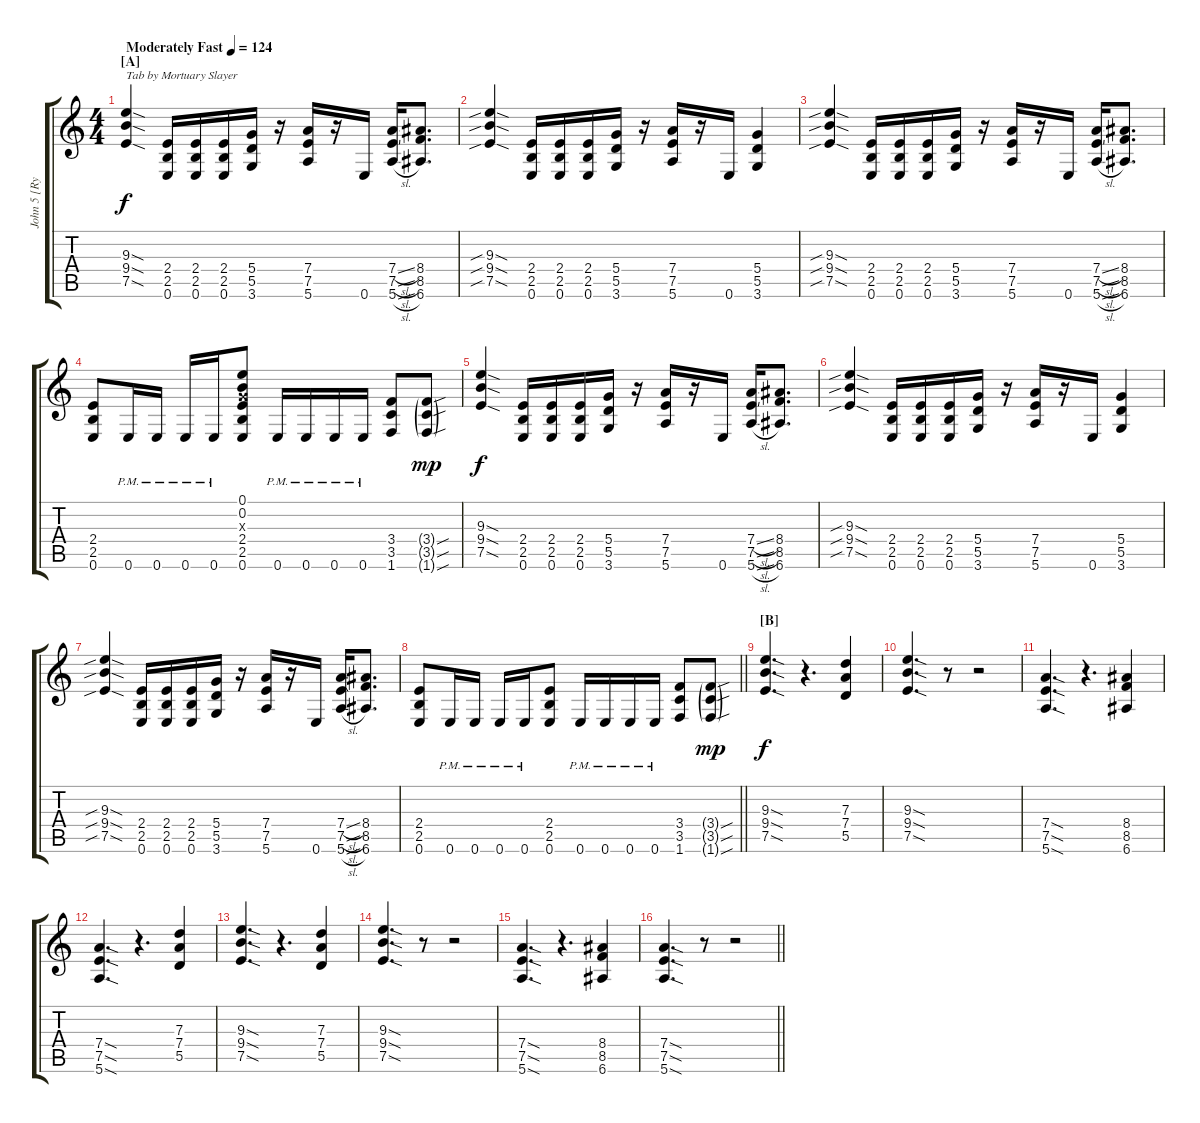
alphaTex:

\track ("John 5 [Rythmic]" "John 5 [Ry") {instrument distortionguitar}
\staff {score tabs}
\tuning (E4 B3 G3 D3 A2 E2) {hide}
\ts (4 4)
\section ("" "[A]")
\tempo (124 "Moderately Fast")
\clef g2
\ks c
(9.3{sod} 9.4{sod} 7.5{sod}).4{txt "Tab by Mortuary Slayer" dy f instrument distortionguitar} (2.4 2.5 0.6).16 (2.4 2.5 0.6).16 (2.4 2.5 0.6).16 (5.4 5.5 3.6).16 r.16{txt ""} (7.4 7.5 5.6).16 r.16 0.6.16 (7.4{sl} 7.5{sl} 5.6{sl}).16 (8.4 8.5 6.6).8{d} |
(9.3{sib sod} 9.4{sib sod} 7.5{sib sod}).4 (2.4 2.5 0.6).16 (2.4 2.5 0.6).16 (2.4 2.5 0.6).16 (5.4 5.5 3.6).16 r.16 (7.4 7.5 5.6).16 r.16 0.6.16 (5.4 5.5 3.6).4 |
(9.3{sib sod} 9.4{sib sod} 7.5{sib sod}).4 (2.4 2.5 0.6).16 (2.4 2.5 0.6).16 (2.4 2.5 0.6).16 (5.4 5.5 3.6).16 r.16 (7.4 7.5 5.6).16 r.16 0.6.16 (7.4{sl} 7.5{sl} 5.6{sl}).16 (8.4 8.5 6.6).8{d} |
(2.4 2.5 0.6).8 0.6{pm}.16 0.6{pm}.16 0.6{pm}.16 0.6{pm}.16 (0.1 0.2 0.3{x} 2.4 2.5 0.6).8 0.6{pm}.16 0.6{pm}.16 0.6{pm}.16 0.6{pm}.16 (3.4 3.5 1.6).8 (3.4{sou g} 3.5{sou g} 1.6{sou g}).8{dy mp} |
(9.3{sod} 9.4{sod} 7.5{sod}).4{dy f} (2.4 2.5 0.6).16 (2.4 2.5 0.6).16 (2.4 2.5 0.6).16 (5.4 5.5 3.6).16 r.16 (7.4 7.5 5.6).16 r.16 0.6.16 (7.4{sl} 7.5{sl} 5.6{sl}).16 (8.4 8.5 6.6).8{d} |
(9.3{sib sod} 9.4{sib sod} 7.5{sib sod}).4 (2.4 2.5 0.6).16 (2.4 2.5 0.6).16 (2.4 2.5 0.6).16 (5.4 5.5 3.6).16 r.16 (7.4 7.5 5.6).16 r.16 0.6.16 (5.4 5.5 3.6).4 |
(9.3{sib sod} 9.4{sib sod} 7.5{sib sod}).4 (2.4 2.5 0.6).16 (2.4 2.5 0.6).16 (2.4 2.5 0.6).16 (5.4 5.5 3.6).16 r.16 (7.4 7.5 5.6).16 r.16 0.6.16 (7.4{sl} 7.5{sl} 5.6{sl}).16 (8.4 8.5 6.6).8{d} |
\barLineRight lightlight
(2.4 2.5 0.6).8 0.6{pm}.16 0.6{pm}.16 0.6{pm}.16 0.6{pm}.16 (2.4 2.5 0.6).8 0.6{pm}.16 0.6{pm}.16 0.6{pm}.16 0.6{pm}.16 (3.4 3.5 1.6).8 (3.4{sou g} 3.5{sou g} 1.6{sou g}).8{dy mp} |
\section ("" "[B]")
(9.3{sod} 9.4{sod} 7.5{sod}).4{d dy f volume 10} r.4{d} (7.3 7.4 5.5).4 |
(9.3{sod} 9.4{sod} 7.5{sod}).4{d} r.8 r.2 |
(7.4{sod} 7.5{sod} 5.6{sod}).4{d} r.4{d} (8.4 8.5 6.6).4 |
(7.4{sod} 7.5{sod} 5.6{sod}).4{d} r.4{d} (7.3 7.4 5.5).4 |
(9.3{sod} 9.4{sod} 7.5{sod}).4{d} r.4{d} (7.3 7.4 5.5).4 |
(9.3{sod} 9.4{sod} 7.5{sod}).4{d} r.8 r.2 |
(7.4{sod} 7.5{sod} 5.6{sod}).4{d} r.4{d} (8.4 8.5 6.6).4 |
\barLineRight lightlight
(7.4{sod} 7.5{sod} 5.6{sod}).4{d} r.8 r.2
